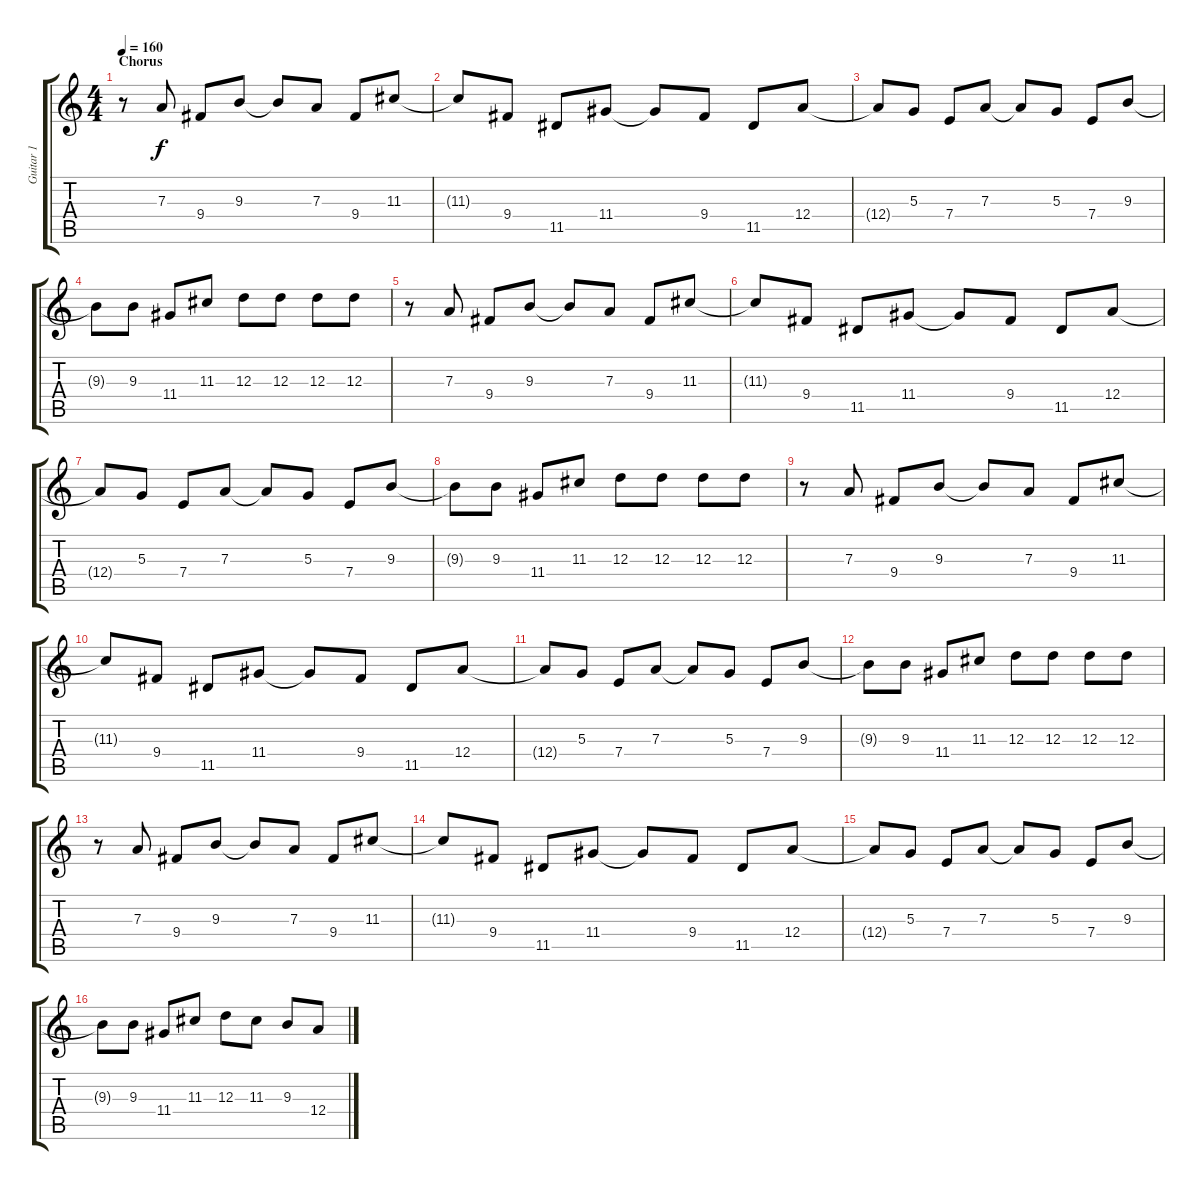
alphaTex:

\track ("Guitar 1" "Guitar 1") {instrument distortionguitar}
\staff {score tabs}
\tuning (B3 Gb3 D3 A2 E2 B1) {hide}
\ts (4 4)
\section ("" "Chorus")
\tempo 160
\clef g2
\ks c
r.8{dy f} 7.3.8 9.4.8 9.3.8 9.3{t}.8 7.3.8 9.4.8 11.3.8 |
11.3{t}.8 9.4.8 11.5.8 11.4.8 11.4{t}.8 9.4.8 11.5.8 12.4.8 |
12.4{t}.8 5.3.8 7.4.8 7.3.8 7.3{t}.8 5.3.8 7.4.8 9.3.8 |
9.3{t}.8 9.3.8 11.4.8 11.3.8 12.3.8 12.3.8 12.3.8 12.3.8 |
r.8 7.3.8 9.4.8 9.3.8 9.3{t}.8 7.3.8 9.4.8 11.3.8 |
11.3{t}.8 9.4.8 11.5.8 11.4.8 11.4{t}.8 9.4.8 11.5.8 12.4.8 |
12.4{t}.8 5.3.8 7.4.8 7.3.8 7.3{t}.8 5.3.8 7.4.8 9.3.8 |
9.3{t}.8 9.3.8 11.4.8 11.3.8 12.3.8 12.3.8 12.3.8 12.3.8 |
r.8 7.3.8 9.4.8 9.3.8 9.3{t}.8 7.3.8 9.4.8 11.3.8 |
11.3{t}.8 9.4.8 11.5.8 11.4.8 11.4{t}.8 9.4.8 11.5.8 12.4.8 |
12.4{t}.8 5.3.8 7.4.8 7.3.8 7.3{t}.8 5.3.8 7.4.8 9.3.8 |
9.3{t}.8 9.3.8 11.4.8 11.3.8 12.3.8 12.3.8 12.3.8 12.3.8 |
r.8 7.3.8 9.4.8 9.3.8 9.3{t}.8 7.3.8 9.4.8 11.3.8 |
11.3{t}.8 9.4.8 11.5.8 11.4.8 11.4{t}.8 9.4.8 11.5.8 12.4.8 |
12.4{t}.8 5.3.8 7.4.8 7.3.8 7.3{t}.8 5.3.8 7.4.8 9.3.8 |
9.3{t}.8 9.3.8 11.4.8 11.3.8 12.3.8 11.3.8 9.3.8 12.4.8
